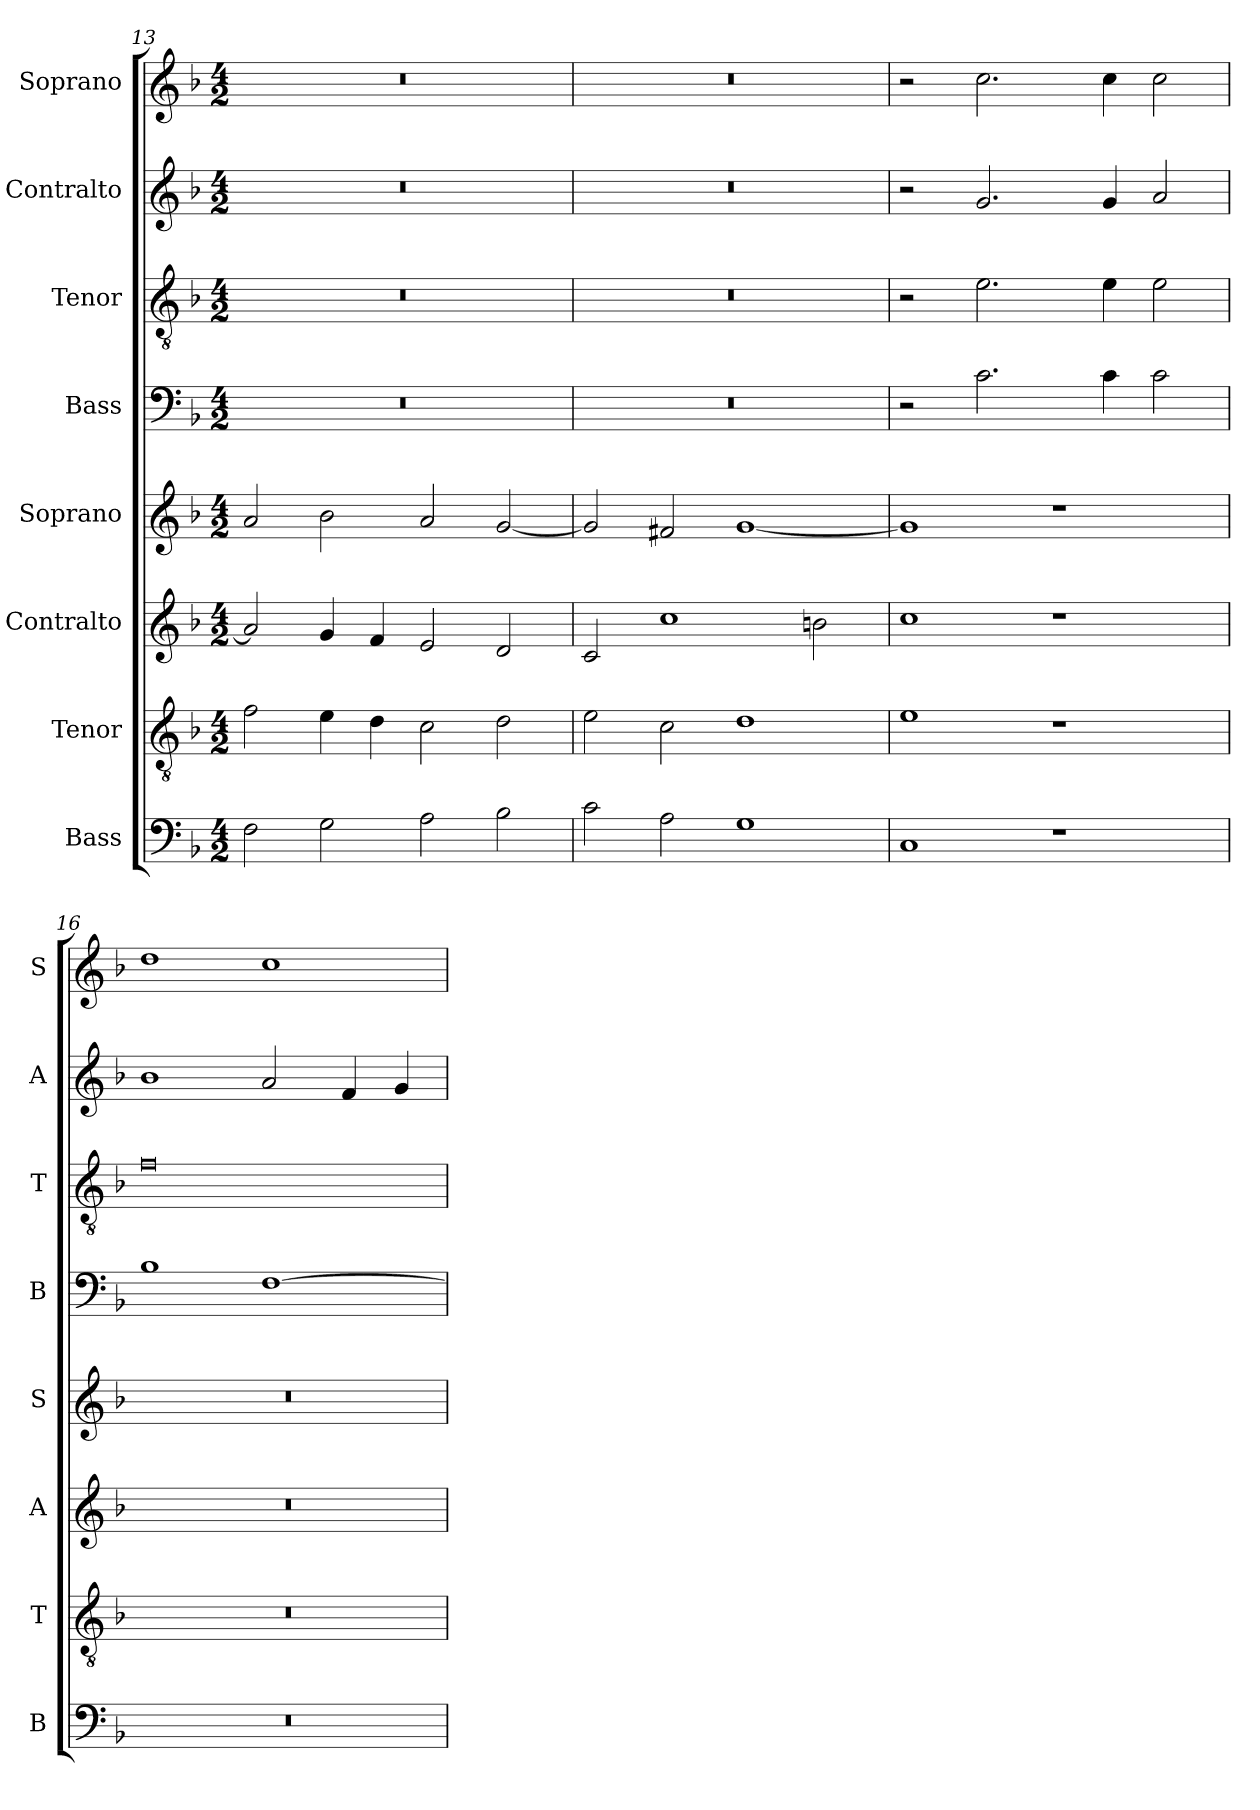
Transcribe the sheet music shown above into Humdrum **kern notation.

**kern	**kern	**kern	**kern	**kern	**kern	**kern	**kern
*part8	*part7	*part6	*part5	*part4	*part3	*part2	*part1
*staff8	*staff7	*staff6	*staff5	*staff4	*staff3	*staff2	*staff1
*I"Bass	*I"Tenor	*I"Contralto	*I"Soprano	*I"Bass	*I"Tenor	*I"Contralto	*I"Soprano
*I'B	*I'T	*I'A	*I'S	*I'B	*I'T	*I'A	*I'S
*clefF4	*clefGv2	*clefG2	*clefG2	*clefF4	*clefGv2	*clefG2	*clefG2
*k[b-]	*k[b-]	*k[b-]	*k[b-]	*k[b-]	*k[b-]	*k[b-]	*k[b-]
*G:dor	*G:dor	*G:dor	*G:dor	*G:dor	*G:dor	*G:dor	*G:dor
*M4/2	*M4/2	*M4/2	*M4/2	*M4/2	*M4/2	*M4/2	*M4/2
=13	=13	=13	=13	=13	=13	=13	=13
2F	2f	2a]	2a	0r	0r	0r	0r
2G	4e	4g	2b-	.	.	.	.
.	4d	4f	.	.	.	.	.
2A	2c	2e	2a	.	.	.	.
2B-	2d	2d	[2g	.	.	.	.
=14	=14	=14	=14	=14	=14	=14	=14
2c	2e	2c	2g]	0r	0r	0r	0r
2A	2c	1cc	2f#X	.	.	.	.
1G	1d	.	[1g	.	.	.	.
.	.	2bn	.	.	.	.	.
=15	=15	=15	=15	=15	=15	=15	=15
1C	1e	1cc	1g]	2r	2r	2r	2r
.	.	.	.	2.c	2.e	2.g	2.cc
1r	1r	1r	1r	.	.	.	.
.	.	.	.	4c	4e	4g	4cc
.	.	.	.	2c	2e	2a	2cc
=16	=16	=16	=16	=16	=16	=16	=16
0r	0r	0r	0r	1B-	0f	1b-	1dd
.	.	.	.	[1F	.	2a	1cc
.	.	.	.	.	.	4f	.
.	.	.	.	.	.	4g	.
=	=	=	=	=	=	=	=
*-	*-	*-	*-	*-	*-	*-	*-
